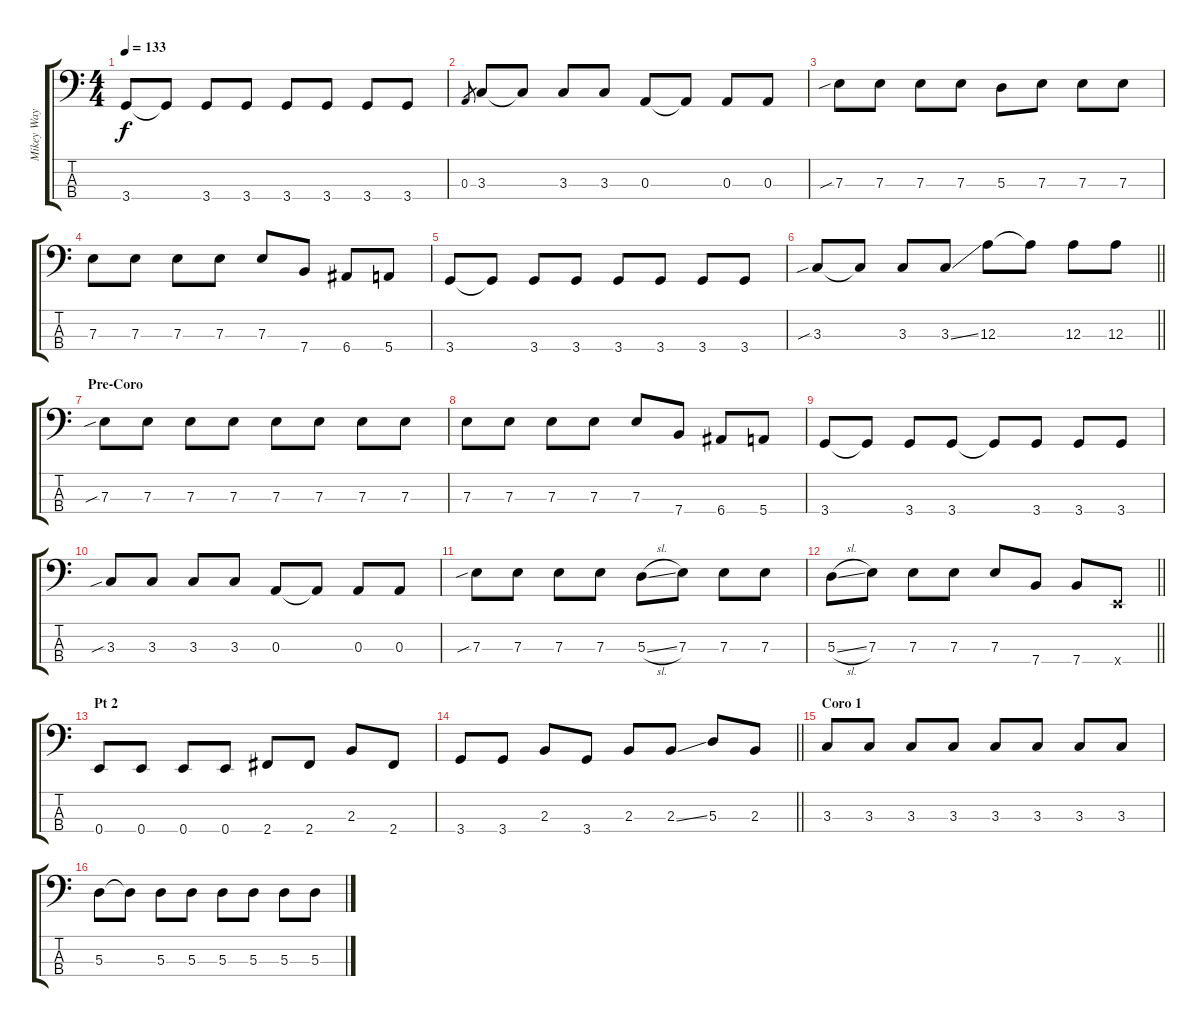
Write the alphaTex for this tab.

\track ("Mikey Way [Bass]" "Mikey Way ") {instrument electricbassfinger}
\staff {score tabs}
\tuning (G2 D2 A1 E1) {hide}
\ts (4 4)
\tempo 133
\clef f4
\ks c
3.4.8{dy f} 3.4{t}.8 3.4.8 3.4.8 3.4.8 3.4.8 3.4.8 3.4.8 |
0.3.8{gr} 3.3.8 3.3{t}.8 3.3.8 3.3.8 0.3.8 0.3{t}.8 0.3.8 0.3.8 |
7.3{sib}.8 7.3.8 7.3.8 7.3.8 5.3.8 7.3.8 7.3.8 7.3.8 |
7.3.8 7.3.8 7.3.8 7.3.8 7.3.8 7.4.8 6.4.8 5.4.8 |
3.4.8 3.4{t}.8 3.4.8 3.4.8 3.4.8 3.4.8 3.4.8 3.4.8 |
\barLineRight lightlight
3.3{sib}.8 3.3{t}.8 3.3.8 3.3{ss}.8 12.3.8 12.3{t}.8 12.3.8 12.3.8 |
\section ("" "Pre-Coro")
7.3{sib}.8 7.3.8 7.3.8 7.3.8 7.3.8 7.3.8 7.3.8 7.3.8 |
7.3.8 7.3.8 7.3.8 7.3.8 7.3.8 7.4.8 6.4.8 5.4.8 |
3.4.8 3.4{t}.8 3.4.8 3.4.8 3.4{t}.8 3.4.8 3.4.8 3.4.8 |
3.3{sib}.8 3.3.8 3.3.8 3.3.8 0.3.8 0.3{t}.8 0.3.8 0.3.8 |
7.3{sib}.8 7.3.8 7.3.8 7.3.8 5.3{sl}.8 7.3.8 7.3.8 7.3.8 |
\barLineRight lightlight
5.3{sl}.8 7.3.8 7.3.8 7.3.8 7.3.8 7.4.8 7.4.8 0.4{x}.8 |
\section ("" "Pt 2")
0.4.8 0.4.8 0.4.8 0.4.8 2.4.8 2.4.8 2.3.8 2.4.8 |
\barLineRight lightlight
3.4.8 3.4.8 2.3.8 3.4.8 2.3.8 2.3{ss}.8 5.3.8 2.3.8 |
\section ("" "Coro 1")
3.3.8 3.3.8 3.3.8 3.3.8 3.3.8 3.3.8 3.3.8 3.3.8 |
5.3.8 5.3{t}.8 5.3.8 5.3.8 5.3.8 5.3.8 5.3.8 5.3.8
